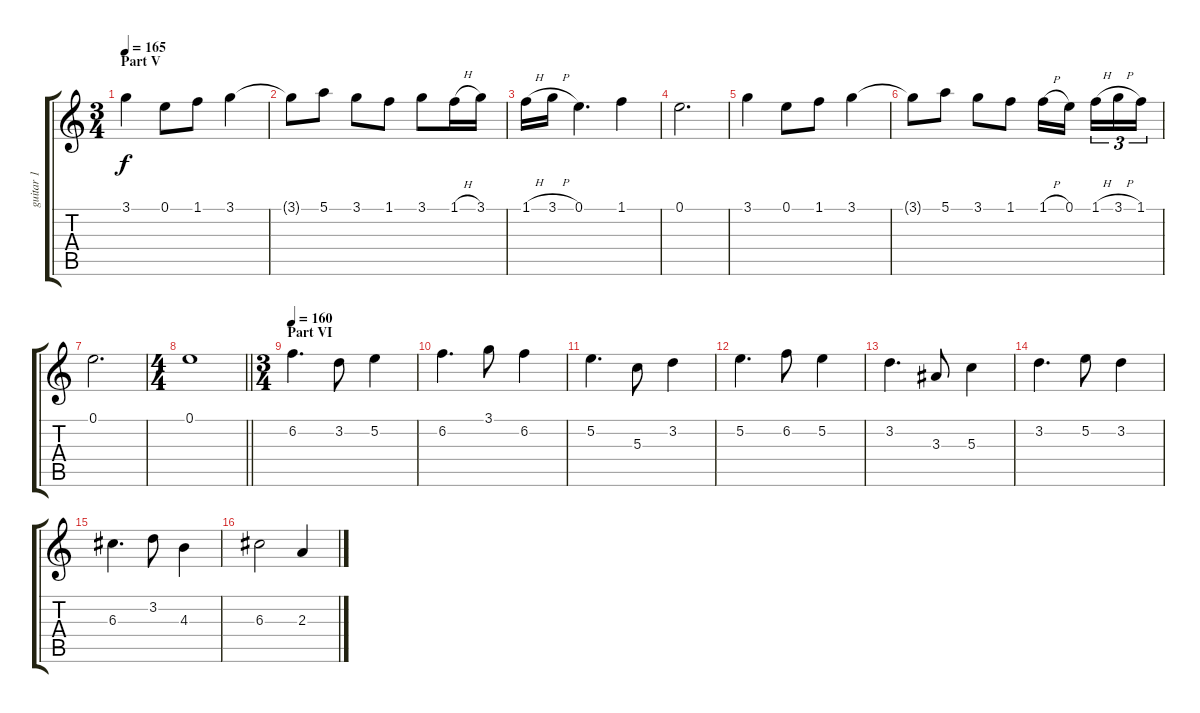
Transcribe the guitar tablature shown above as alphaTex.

\track ("guitar 1" "guitar 1") {instrument acousticguitarnylon}
\staff {score tabs}
\tuning (E4 B3 G3 D3 A2 E2) {hide}
\ts (3 4)
\section ("" "Part V")
\tempo 165
\clef g2
\ks c
3.1.4{dy f} 0.1.8 1.1.8 3.1.4 |
3.1{t}.8 5.1.8 3.1.8 1.1.8 3.1.8 1.1{h}.16 3.1.16 |
1.1{h}.16 3.1{h}.16 0.1.4{d} 1.1.4 |
0.1.2{d} |
3.1.4 0.1.8 1.1.8 3.1.4 |
3.1{t}.8 5.1.8 3.1.8 1.1.8 1.1{h}.16 0.1.16{beam splitsecondary} 1.1{h}.16{tu (3 2)} 3.1{h}.16{tu (3 2)} 1.1.16{tu (3 2)} |
0.1.2{d} |
\ts (4 4)
\barLineRight lightlight
0.1.1 |
\ts (3 4)
\section ("" "Part VI")
\tempo 160
6.2.4{d} 3.2.8 5.2.4 |
6.2.4{d} 3.1.8 6.2.4 |
5.2.4{d} 5.3.8 3.2.4 |
5.2.4{d} 6.2.8 5.2.4 |
3.2.4{d} 3.3.8 5.3.4 |
3.2.4{d} 5.2.8 3.2.4 |
6.3.4{d} 3.2.8 4.3.4 |
6.3.2 2.3.4
